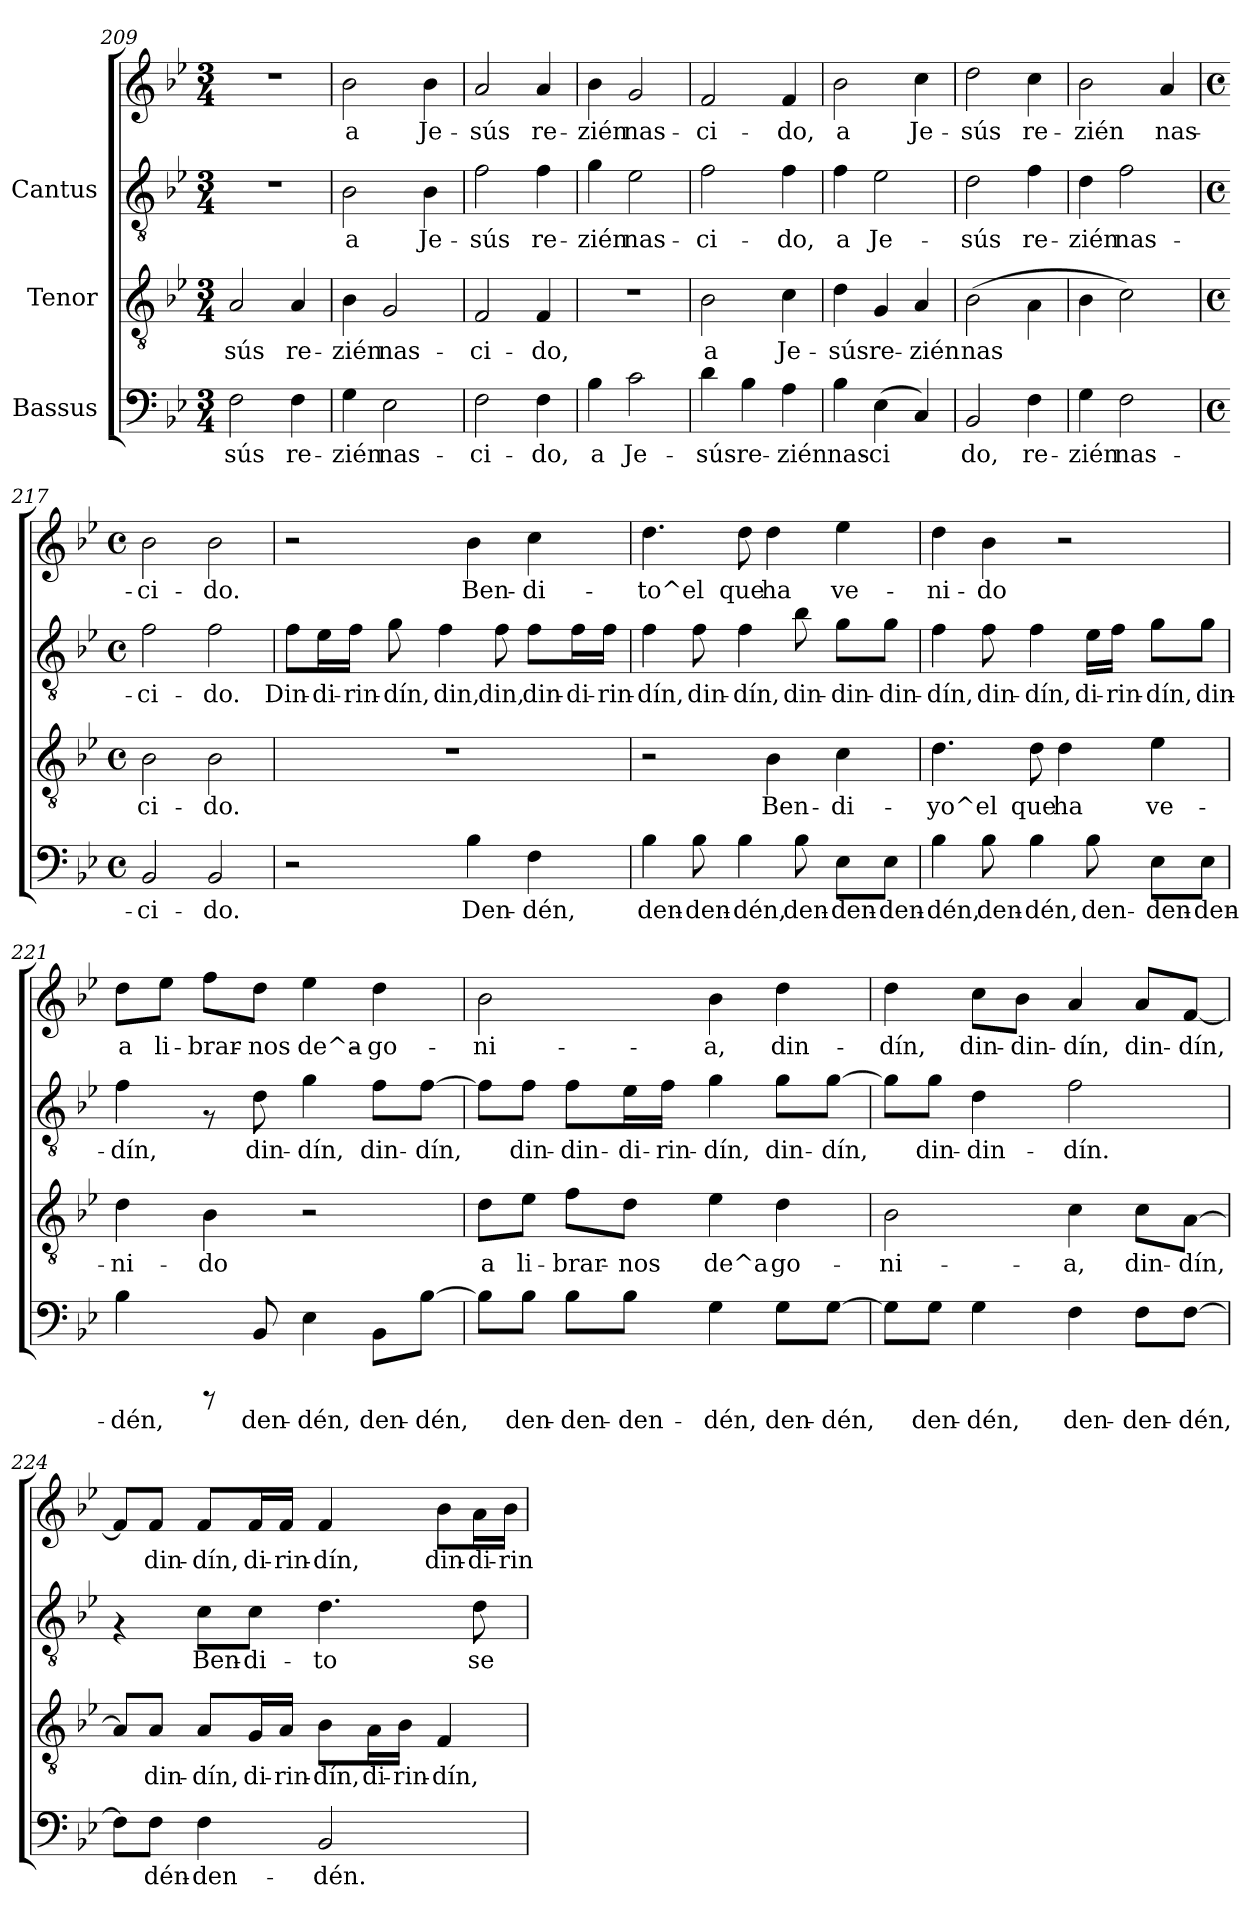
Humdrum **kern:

**kern	**text	**kern	**text	**kern	**text	**kern	**text
*part3	*part3	*part2	*part2	*part1	*part1	*part1	*part1
*staff4	*staff4	*staff3	*staff3	*staff2	*staff2	*staff1	*staff1
*I"Bassus	*	*I"Tenor	*	*I"Cantus	*	*	*
*clefF4	*	*clefGv2	*	*clefGv2	*	*clefG2	*
*k[b-e-]	*	*k[b-e-]	*	*k[b-e-]	*	*k[b-e-]	*
*B-:	*	*B-:	*	*B-:	*	*B-:	*
*M3/4	*	*M3/4	*	*M3/4	*	*M3/4	*
=209	=209	=209	=209	=209	=209	=209	=209
!	!LO:LY:b:cj	!	!LO:LY:b:cj	!	!	!	!
2F\	-sús	2A/	-sús	2.r	.	2.r	.
!	!LO:LY:b:cj	!	!LO:LY:b:cj	!	!	!	!
4F\	re-	4A/	re-	.	.	.	.
=210	=210	=210	=210	=210	=210	=210	=210
!	!LO:LY:b:cj	!	!LO:LY:b:cj	!	!LO:LY:b:cj	!	!LO:LY:b:cj
4G\	-zién	4B-\	-zién	2B-\	-a	2b-\	a
!	!LO:LY:b:cj	!	!LO:LY:b:cj	!	!	!	!
2E-\	nas-	2G/	nas-	.	.	.	.
!	!	!	!	!	!LO:LY:b:cj	!	!LO:LY:b:cj
.	.	.	.	4B-\	Je-	4b-\	Je-
=211	=211	=211	=211	=211	=211	=211	=211
!	!LO:LY:b:cj	!	!LO:LY:b:cj	!	!LO:LY:b:cj	!	!LO:LY:b:cj
2F\	-ci-	2F/	-ci-	2f\	-sús	2a/	-sús
!	!LO:LY:b:cj	!	!LO:LY:b:cj	!	!LO:LY:b:cj	!	!LO:LY:b:cj
4F\	-do,	4F/	-do,	4f\	re-	4a/	re-
!!LO:PB:g=z
=212	=212	=212	=212	=212	=212	=212	=212
!	!LO:LY:b:cj	!	!	!	!LO:LY:b:cj	!	!LO:LY:b:cj
4B-\	a	2.r	.	4g\	-zién	4b-\	-zién
!	!LO:LY:b:cj	!	!	!	!LO:LY:b:cj	!	!LO:LY:b:cj
2c\	Je-	.	.	2e-\	nas-	2g/	nas-
=213	=213	=213	=213	=213	=213	=213	=213
!	!LO:LY:b:cj	!	!LO:LY:b:cj	!	!LO:LY:b:cj	!	!LO:LY:b:cj
4d\	-sús	2B-\	a	2f\	ci-	2f/	-ci-
!	!LO:LY:b:cj	!	!	!	!	!	!
4B-\	re-	.	.	.	.	.	.
!	!LO:LY:b:cj	!	!LO:LY:b:cj	!	!LO:LY:b:cj	!	!LO:LY:b:cj
4A\	-zién	4c\	Je-	4f\	-do,	4f/	-do,
=214	=214	=214	=214	=214	=214	=214	=214
!	!LO:LY:b:cj	!	!LO:LY:b:cj	!	!LO:LY:b:cj	!	!LO:LY:b:cj
4B-\	nas-	4d\	-sús	4f\	-a	2b-\	a
!	!LO:LY:b:cj	!	!LO:LY:b:cj	!	!LO:LY:b:cj	!	!
(>4E-\	-ci-	4G/	re-	2e-\	Je-	.	.
!	!LO:LY:b:cj	!	!LO:LY:b:cj	!	!	!	!LO:LY:b:cj
4C/)	--	4A/	-zién	.	.	4cc\	Je-
=215	=215	=215	=215	=215	=215	=215	=215
!	!LO:LY:b:cj	!	!LO:LY:b:cj	!	!LO:LY:b:cj	!	!LO:LY:b:cj
2BB-/	-do,	(>2B-\	nas-	2d\	-sús	2dd\	-sús
!	!LO:LY:b:cj	!	!LO:LY:b:cj	!	!LO:LY:b:cj	!	!LO:LY:b:cj
4F\	re-	4A\	--	4f\	re-	4cc\	re-
=216	=216	=216	=216	=216	=216	=216	=216
!	!LO:LY:b:cj	!	!	!	!LO:LY:b:cj	!	!LO:LY:b:cj
4G\	-zién	4B-\	.	4d\	-zién	2b-\	-zién
!	!LO:LY:b:cj	!	!	!	!LO:LY:b:cj	!	!
2F\	nas-	2c\)	.	2f\	nas-	.	.
!	!	!	!	!	!	!	!LO:LY:b:cj
.	.	.	.	.	.	4a/	nas-
=217	=217	=217	=217	=217	=217	=217	=217
*M4/4	*	*M4/4	*	*M4/4	*	*M4/4	*
*met(c)	*	*met(c)	*	*met(c)	*	*met(c)	*
*	*	*	*	*	*	*MM132	*
!	!LO:LY:b:cj	!	!LO:LY:b:cj	!	!LO:LY:b:cj	!	!LO:LY:b:cj
2BB-/	-ci-	2B-\	-ci-	2f\	ci-	2b-\	-ci-
!	!LO:LY:b:cj	!	!LO:LY:b:cj	!	!LO:LY:b:cj	!	!LO:LY:b:cj
2BB-/	-do.	2B-\	-do.	2f\	-do.	2b-\	-do.
!!LO:LB:g=z
=218	=218	=218	=218	=218	=218	=218	=218
!	!	!	!	!	!LO:LY:b:cj	!	!
2r	.	1r	.	8f\L	-Din-	2r	.
!	!	!	!	!	!LO:LY:b:cj	!	!
.	.	.	.	16e-\L	-di-	.	.
!	!	!	!	!	!LO:LY:b:cj	!	!
.	.	.	.	16f\JJ	-rin-	.	.
!	!	!	!	!	!LO:LY:b:cj	!	!
.	.	.	.	8g\	-dín,	.	.
!	!	!	!	!	!LO:LY:b:cj	!	!
.	.	.	.	4f\	din,	.	.
!	!LO:LY:b:cj	!	!	!	!	!	!LO:LY:b:cj
4B-\	Den-	.	.	.	.	4b-\	Ben-
!	!	!	!	!	!LO:LY:b:cj	!	!
.	.	.	.	8f\	din,	.	.
!	!LO:LY:b:cj	!	!	!	!LO:LY:b:cj	!	!LO:LY:b:cj
4F\	-dén,	.	.	8f\L	din-	4cc\	-di-
!	!	!	!	!	!LO:LY:b:cj	!	!
.	.	.	.	16f\L	-di-	.	.
!	!	!	!	!	!LO:LY:b:cj	!	!
.	.	.	.	16f\JJ	-rin-	.	.
=219	=219	=219	=219	=219	=219	=219	=219
!	!LO:LY:b:cj	!	!	!	!LO:LY:b:cj	!	!LO:LY:b:cj
4B-\	den-	2r	.	4f\	-dín,	4.dd\	-to^el
!	!LO:LY:b:cj	!	!	!	!LO:LY:b:cj	!	!
8B-\	-den-	.	.	8f\	din-	.	.
!	!LO:LY:b:cj	!	!	!	!LO:LY:b:cj	!	!LO:LY:b:cj
4B-\	-dén,	.	.	4f\	-dín,	8dd\	que
!	!	!	!LO:LY:b:cj	!	!	!	!LO:LY:b:cj
.	.	4B-\	Ben-	.	.	4dd\	ha
!	!LO:LY:b:cj	!	!	!	!LO:LY:b:cj	!	!
8B-\	den-	.	.	8b-\	din-	.	.
!	!LO:LY:b:cj	!	!LO:LY:b:cj	!	!LO:LY:b:cj	!	!LO:LY:b:cj
8E-\L	-den-	4c\	-di-	8g\L	-din-	4ee-\	ve-
!	!LO:LY:b:cj	!	!	!	!LO:LY:b:cj	!	!
8E-\J	-den-	.	.	8g\J	-din-	.	.
=220	=220	=220	=220	=220	=220	=220	=220
!	!LO:LY:b:cj	!	!LO:LY:b:cj	!	!LO:LY:b:cj	!	!LO:LY:b:cj
4B-\	-dén,	4.d\	-yo^el	4f\	dín,	4dd\	-ni-
!	!LO:LY:b:cj	!	!	!	!LO:LY:b:cj	!	!LO:LY:b:cj
8B-\	den-	.	.	8f\	din-	4b-\	-do
!	!LO:LY:b:cj	!	!LO:LY:b:cj	!	!LO:LY:b:cj	!	!
4B-\	-dén,	8d\	que	4f\	-dín,	.	.
!	!	!	!LO:LY:b:cj	!	!	!	!
.	.	4d\	ha	.	.	2r	.
!	!LO:LY:b:cj	!	!	!	!LO:LY:b:cj	!	!
8B-\	den-	.	.	16e-\LL	di-	.	.
!	!	!	!	!	!LO:LY:b:cj	!	!
.	.	.	.	16f\JJ	-rin-	.	.
!	!LO:LY:b:cj	!	!LO:LY:b:cj	!	!LO:LY:b:cj	!	!
8E-\L	-den-	4e-\	ve-	8g\L	-dín,	.	.
!	!LO:LY:b:cj	!	!	!	!LO:LY:b:cj	!	!
8E-\J	-den-	.	.	8g\J	din-	.	.
!!LO:LB:g=z
=221	=221	=221	=221	=221	=221	=221	=221
!	!LO:LY:b:cj	!	!LO:LY:b:cj	!	!LO:LY:b:cj	!	!LO:LY:b:cj
4B-\	-dén,	4d\	-ni-	4f\	-dín,	8dd\L	-a
!	!	!	!	!	!	!	!LO:LY:b:cj
.	.	.	.	.	.	8ee-\J	li-
!	!	!	!LO:LY:b:cj	!	!	!	!LO:LY:b:cj
8rCCC	.	4B-\	-do	8rF	.	8ff\L	-brar-
!	!LO:LY:b:cj	!	!	!	!LO:LY:b:cj	!	!LO:LY:b:cj
8BB-/	den-	.	.	8d\	din-	8dd\J	-nos
!	!LO:LY:b:cj	!	!	!	!LO:LY:b:cj	!	!LO:LY:b:cj
4E-\	-dén,	2r	.	4g\	-dín,	4ee-\	de^a-
!	!LO:LY:b:cj	!	!	!	!LO:LY:b:cj	!	!LO:LY:b:cj
8BB-\L	den-	.	.	8f\L	din-	4dd\	-go-
!	!LO:LY:b:cj	!	!	!	!LO:LY:b:cj	!	!
[>8B-\J	-dén,	.	.	[>8f\J	-dín,	.	.
=222	=222	=222	=222	=222	=222	=222	=222
!	!LO:LY:b:cj	!	!LO:LY:b:cj	!	!LO:LY:b:cj	!	!LO:LY:b:cj
8B-\L]	.	8d\L	a	8f\L]	-	2b-\	ni-
!	!LO:LY:b:cj	!	!LO:LY:b:cj	!	!LO:LY:b:cj	!	!
8B-\J	den-	8e-\J	li-	8f\J	din-	.	.
!	!LO:LY:b:cj	!	!LO:LY:b:cj	!	!LO:LY:b:cj	!	!
8B-\L	-den-	8f\L	-brar-	8f\L	-din-	.	.
!	!LO:LY:b:cj	!	!LO:LY:b:cj	!	!LO:LY:b:cj	!	!
8B-\J	-den-	8d\J	-nos	16e-\L	-di-	.	.
!	!	!	!	!	!LO:LY:b:cj	!	!
.	.	.	.	16f\JJ	-rin-	.	.
!	!LO:LY:b:cj	!	!LO:LY:b:cj	!	!LO:LY:b:cj	!	!LO:LY:b:cj
4G\	-dén,	4e-\	de^a	4g\	-dín,	4b-\	-a,
!	!LO:LY:b:cj	!	!LO:LY:b:cj	!	!LO:LY:b:cj	!	!LO:LY:b:cj
8G\L	den-	4d\	go-	8g\L	din-	4dd\	din-
!	!LO:LY:b:cj	!	!	!	!LO:LY:b:cj	!	!
[>8G\J	-dén,	.	.	[>8g\J	-dín,	.	.
=223	=223	=223	=223	=223	=223	=223	=223
!	!LO:LY:b:cj	!	!LO:LY:b:cj	!	!LO:LY:b:cj	!	!LO:LY:b:cj
8G\L]	.	2B-\	-ni-	8g\L]	.	4dd\	dín,
!	!LO:LY:b:cj	!	!	!	!LO:LY:b:cj	!	!
8G\J	den-	.	.	8g\J	din-	.	.
!	!LO:LY:b:cj	!	!	!	!LO:LY:b:cj	!	!LO:LY:b:cj
4G\	-dén,	.	.	4d\	-din-	8cc\L	din-
!	!	!	!	!	!	!	!LO:LY:b:cj
.	.	.	.	.	.	8b-\J	-din-
!	!LO:LY:b:cj	!	!LO:LY:b:cj	!	!LO:LY:b:cj	!	!LO:LY:b:cj
4F\	den-	4c\	-a,	2f\	-dín.	4a/	-dín,
!	!LO:LY:b:cj	!	!LO:LY:b:cj	!	!	!	!LO:LY:b:cj
8F\L	-den-	8c\L	din-	.	.	8a/L	din-
!	!LO:LY:b:cj	!	!LO:LY:b:cj	!	!	!	!LO:LY:b:cj
[>8F\J	-dén,	[<8A\J	-dín,	.	.	[<8f/J	-dín,
!!LO:PB:g=z
=224	=224	=224	=224	=224	=224	=224	=224
!	!LO:LY:b:cj	!	!LO:LY:b:cj	!	!	!	!LO:LY:b:cj
8F\L]	.	8A/L]	.	4rF	.	8f/L]	.
!	!LO:LY:b:cj	!	!LO:LY:b:cj	!	!	!	!LO:LY:b:cj
8F\J	dén-	8A/J	din-	.	.	8f/J	din-
!	!LO:LY:b:cj	!	!LO:LY:b:cj	!	!LO:LY:b:cj	!	!LO:LY:b:cj
4F\	-den-	8A/L	-dín,	8c\L	-Ben-	8f/L	-dín,
!	!	!	!LO:LY:b:cj	!	!LO:LY:b:cj	!	!LO:LY:b:cj
.	.	16G/L	di-	8c\J	-di-	16f/L	di-
!	!	!	!LO:LY:b:cj	!	!	!	!LO:LY:b:cj
.	.	16A/JJ	-rin-	.	.	16f/JJ	-rin-
!	!LO:LY:b:cj	!	!LO:LY:b:cj	!	!LO:LY:b:cj	!	!LO:LY:b:cj
2BB-/	-dén.	8B-\L	-dín,	4.d\	-to	4f/	-dín,
!	!	!	!LO:LY:b:cj	!	!	!	!
.	.	16A\L	di-	.	.	.	.
!	!	!	!LO:LY:b:cj	!	!	!	!
.	.	16B-\JJ	-rin-	.	.	.	.
!	!	!	!LO:LY:b:cj	!	!	!	!LO:LY:b:cj
.	.	4F/	-dín,	.	.	8b-\L	din-
!	!	!	!	!	!LO:LY:b:cj	!	!LO:LY:b:cj
.	.	.	.	8d\	se	16a\L	-di-
!	!	!	!	!	!	!	!LO:LY:b:cj
.	.	.	.	.	.	16b-\JJ	-rin-
=	=	=	=	=	=	=	=
*-	*-	*-	*-	*-	*-	*-	*-
